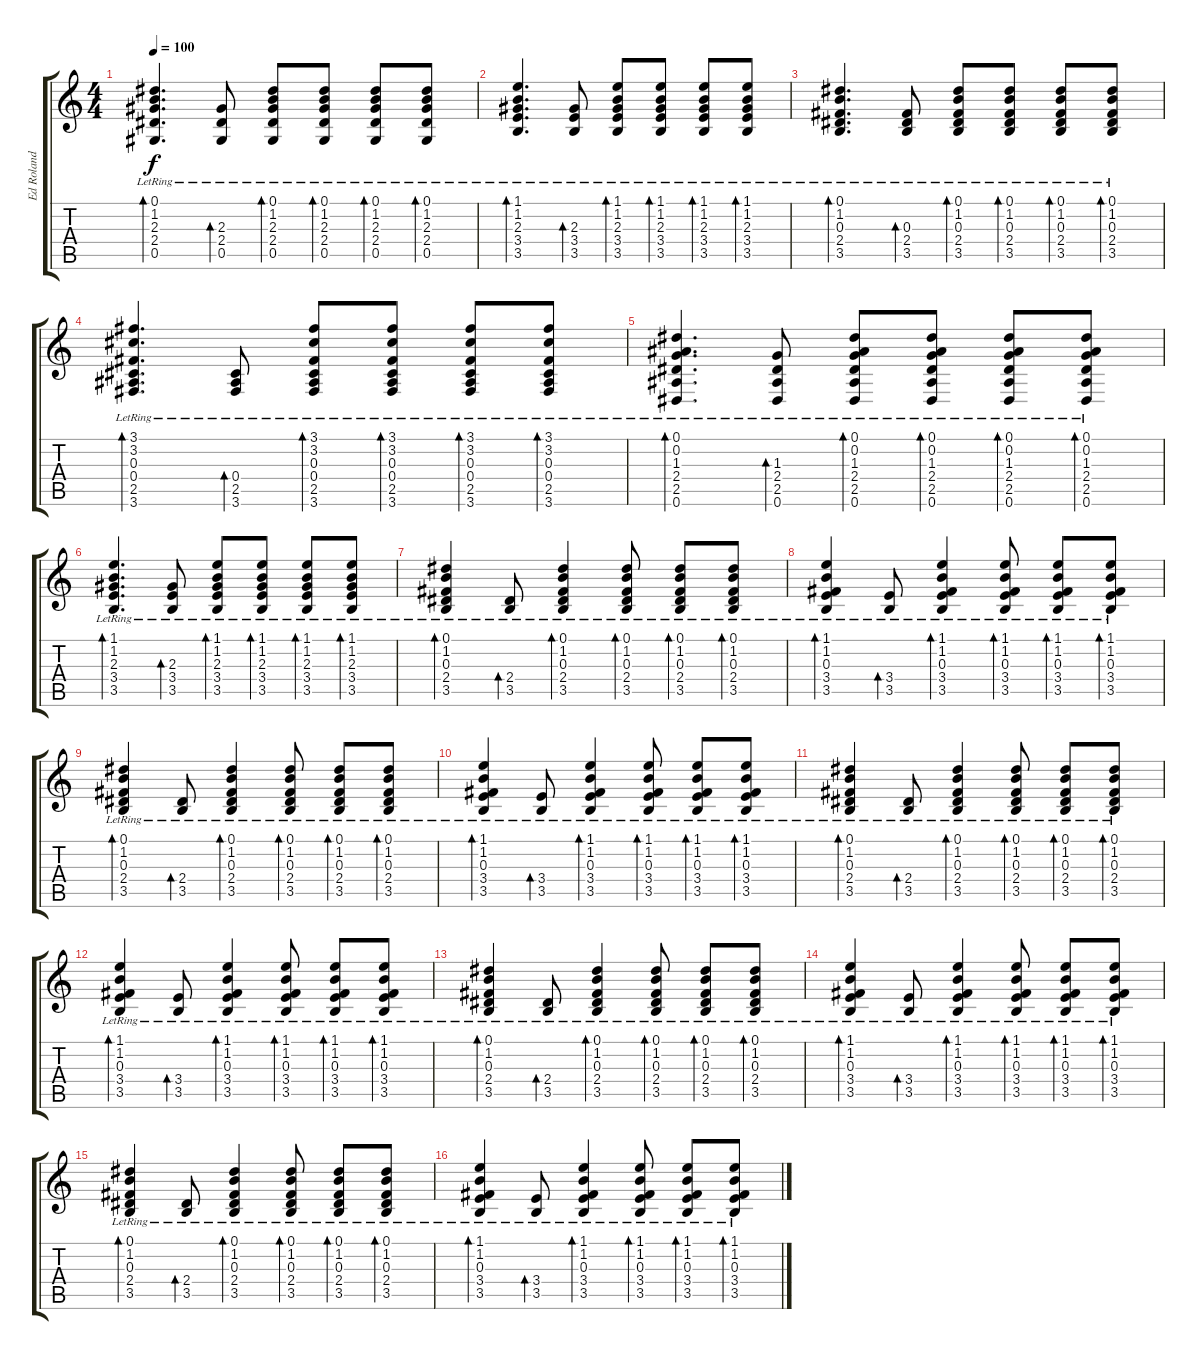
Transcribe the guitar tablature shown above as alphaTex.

\track ("Ed Roland" "Ed Roland") {instrument acousticguitarsteel}
\staff {score tabs}
\tuning (Eb4 Bb3 Gb3 Db3 Ab2 Eb2) {hide}
\ts (4 4)
\tempo 100
\clef g2
\ks c
(0.1{lr} 1.2{lr} 2.3{lr} 2.4{lr} 0.5{lr}).4{d bd 120 dy f} (2.3 2.4{lr} 0.5{lr}).8{bd 120} (0.1{lr} 1.2{lr} 2.3{lr} 2.4{lr} 0.5{lr}).8{bd 120} (0.1{lr} 1.2{lr} 2.3{lr} 2.4{lr} 0.5{lr}).8{bd 60} (0.1{lr} 1.2{lr} 2.3{lr} 2.4{lr} 0.5{lr}).8{bd 120} (0.1{lr} 1.2{lr} 2.3{lr} 2.4{lr} 0.5{lr}).8{bd 120} |
(1.1{lr} 1.2{lr} 2.3{lr} 3.4{lr} 3.5{lr}).4{d bd 120} (2.3 3.4{lr} 3.5{lr}).8{bd 120} (1.1{lr} 1.2{lr} 2.3{lr} 3.4{lr} 3.5{lr}).8{bd 120} (1.1{lr} 1.2{lr} 2.3{lr} 3.4{lr} 3.5{lr}).8{bd 60} (1.1{lr} 1.2{lr} 2.3{lr} 3.4{lr} 3.5{lr}).8{bd 120} (1.1{lr} 1.2{lr} 2.3{lr} 3.4{lr} 3.5{lr}).8{bd 120} |
(0.1{lr} 1.2{lr} 0.3{lr} 2.4{lr} 3.5{lr}).4{d bd 120} (0.3 2.4{lr} 3.5{lr}).8{bd 120} (0.1{lr} 1.2{lr} 0.3{lr} 2.4{lr} 3.5{lr}).8{bd 120} (0.1{lr} 1.2{lr} 0.3{lr} 2.4{lr} 3.5{lr}).8{bd 60} (0.1{lr} 1.2{lr} 0.3{lr} 2.4{lr} 3.5{lr}).8{bd 120} (0.1{lr} 1.2{lr} 0.3{lr} 2.4{lr} 3.5{lr}).8{bd 120} |
(3.1{lr} 3.2{lr} 0.3{lr} 0.4{lr} 2.5{lr} 3.6).4{d bd 120} (0.4{lr} 2.5{lr} 3.6).8{bd 120} (3.1{lr} 3.2{lr} 0.3{lr} 0.4{lr} 2.5{lr} 3.6).8{bd 120} (3.1{lr} 3.2{lr} 0.3{lr} 0.4{lr} 2.5{lr} 3.6).8{bd 120} (3.1{lr} 3.2{lr} 0.3{lr} 0.4{lr} 2.5{lr} 3.6).8{bd 60} (3.1{lr} 3.2{lr} 0.3{lr} 0.4{lr} 2.5{lr} 3.6).8{bd 120} |
(0.1{lr} 0.2{lr} 1.3{lr} 2.4{lr} 2.5{lr} 0.6).4{d bd 120} (1.3 2.4{lr} 2.5{lr} 0.6).8{bd 120} (0.1 0.2{lr} 1.3{lr} 2.4{lr} 2.5{lr} 0.6).8{bd 120} (0.1{lr} 0.2{lr} 1.3{lr} 2.4{lr} 2.5{lr} 0.6).8{bd 60} (0.1{lr} 0.2{lr} 1.3{lr} 2.4{lr} 2.5{lr} 0.6).8{bd 120} (0.1{lr} 0.2{lr} 1.3{lr} 2.4{lr} 2.5{lr} 0.6).8{bd 120} |
(1.1{lr} 1.2{lr} 2.3{lr} 3.4{lr} 3.5{lr}).4{d bd 120} (2.3 3.4{lr} 3.5{lr}).8{bd 120} (1.1{lr} 1.2{lr} 2.3{lr} 3.4{lr} 3.5{lr}).8{bd 120} (1.1{lr} 1.2{lr} 2.3{lr} 3.4{lr} 3.5{lr}).8{bd 60} (1.1{lr} 1.2{lr} 2.3{lr} 3.4{lr} 3.5{lr}).8{bd 120} (1.1{lr} 1.2{lr} 2.3{lr} 3.4{lr} 3.5{lr}).8{bd 120} |
(0.1{lr} 1.2{lr} 0.3{lr} 2.4{lr} 3.5{lr}).4{bd 120} (2.4{lr} 3.5{lr}).8{bd 120} (0.1{lr} 1.2{lr} 0.3{lr} 2.4{lr} 3.5{lr}).4{bd 120} (0.1{lr} 1.2{lr} 0.3{lr} 2.4{lr} 3.5{lr}).8{bd 60} (0.1{lr} 1.2{lr} 0.3{lr} 2.4{lr} 3.5{lr}).8{bd 60} (0.1{lr} 1.2{lr} 0.3{lr} 2.4{lr} 3.5{lr}).8{bd 60} |
(1.1{lr} 1.2{lr} 0.3{lr} 3.4{lr} 3.5{lr}).4{bd 120} (3.4{lr} 3.5{lr}).8{bd 120} (1.1{lr} 1.2{lr} 0.3{lr} 3.4{lr} 3.5{lr}).4{bd 120} (1.1{lr} 1.2{lr} 0.3{lr} 3.4{lr} 3.5{lr}).8{bd 60} (1.1{lr} 1.2{lr} 0.3{lr} 3.4{lr} 3.5{lr}).8{bd 60} (1.1{lr} 1.2{lr} 0.3{lr} 3.4{lr} 3.5{lr}).8{bd 60} |
(0.1{lr} 1.2{lr} 0.3{lr} 2.4{lr} 3.5{lr}).4{bd 120} (2.4{lr} 3.5{lr}).8{bd 120} (0.1{lr} 1.2{lr} 0.3{lr} 2.4{lr} 3.5{lr}).4{bd 120} (0.1{lr} 1.2{lr} 0.3{lr} 2.4{lr} 3.5{lr}).8{bd 60} (0.1{lr} 1.2{lr} 0.3{lr} 2.4{lr} 3.5{lr}).8{bd 60} (0.1{lr} 1.2{lr} 0.3{lr} 2.4{lr} 3.5{lr}).8{bd 60} |
(1.1{lr} 1.2{lr} 0.3{lr} 3.4{lr} 3.5{lr}).4{bd 120} (3.4{lr} 3.5{lr}).8{bd 120} (1.1{lr} 1.2{lr} 0.3{lr} 3.4{lr} 3.5{lr}).4{bd 120} (1.1{lr} 1.2{lr} 0.3{lr} 3.4{lr} 3.5{lr}).8{bd 60} (1.1{lr} 1.2{lr} 0.3{lr} 3.4{lr} 3.5{lr}).8{bd 60} (1.1{lr} 1.2{lr} 0.3{lr} 3.4{lr} 3.5{lr}).8{bd 60} |
(0.1{lr} 1.2{lr} 0.3{lr} 2.4{lr} 3.5{lr}).4{bd 120} (2.4{lr} 3.5{lr}).8{bd 120} (0.1{lr} 1.2{lr} 0.3{lr} 2.4{lr} 3.5{lr}).4{bd 120} (0.1{lr} 1.2{lr} 0.3{lr} 2.4{lr} 3.5{lr}).8{bd 60} (0.1{lr} 1.2{lr} 0.3{lr} 2.4{lr} 3.5{lr}).8{bd 60} (0.1{lr} 1.2{lr} 0.3{lr} 2.4{lr} 3.5{lr}).8{bd 60} |
(1.1{lr} 1.2{lr} 0.3{lr} 3.4{lr} 3.5{lr}).4{bd 120} (3.4{lr} 3.5{lr}).8{bd 120} (1.1{lr} 1.2{lr} 0.3{lr} 3.4{lr} 3.5{lr}).4{bd 120} (1.1{lr} 1.2{lr} 0.3{lr} 3.4{lr} 3.5{lr}).8{bd 60} (1.1{lr} 1.2{lr} 0.3{lr} 3.4{lr} 3.5{lr}).8{bd 60} (1.1{lr} 1.2{lr} 0.3{lr} 3.4{lr} 3.5{lr}).8{bd 60} |
(0.1{lr} 1.2{lr} 0.3{lr} 2.4{lr} 3.5{lr}).4{bd 120} (2.4{lr} 3.5{lr}).8{bd 120} (0.1{lr} 1.2{lr} 0.3{lr} 2.4{lr} 3.5{lr}).4{bd 120} (0.1{lr} 1.2{lr} 0.3{lr} 2.4{lr} 3.5{lr}).8{bd 60} (0.1{lr} 1.2{lr} 0.3{lr} 2.4{lr} 3.5{lr}).8{bd 60} (0.1{lr} 1.2{lr} 0.3{lr} 2.4{lr} 3.5{lr}).8{bd 60} |
(1.1{lr} 1.2{lr} 0.3{lr} 3.4{lr} 3.5{lr}).4{bd 120} (3.4{lr} 3.5{lr}).8{bd 120} (1.1{lr} 1.2{lr} 0.3{lr} 3.4{lr} 3.5{lr}).4{bd 120} (1.1{lr} 1.2{lr} 0.3{lr} 3.4{lr} 3.5{lr}).8{bd 60} (1.1{lr} 1.2{lr} 0.3{lr} 3.4{lr} 3.5{lr}).8{bd 60} (1.1{lr} 1.2{lr} 0.3{lr} 3.4{lr} 3.5{lr}).8{bd 60} |
(0.1{lr} 1.2{lr} 0.3{lr} 2.4{lr} 3.5{lr}).4{bd 120} (2.4{lr} 3.5{lr}).8{bd 120} (0.1{lr} 1.2{lr} 0.3{lr} 2.4{lr} 3.5{lr}).4{bd 120} (0.1{lr} 1.2{lr} 0.3{lr} 2.4{lr} 3.5{lr}).8{bd 60} (0.1{lr} 1.2{lr} 0.3{lr} 2.4{lr} 3.5{lr}).8{bd 60} (0.1{lr} 1.2{lr} 0.3{lr} 2.4{lr} 3.5{lr}).8{bd 60} |
(1.1{lr} 1.2{lr} 0.3{lr} 3.4{lr} 3.5{lr}).4{bd 120} (3.4{lr} 3.5{lr}).8{bd 120} (1.1{lr} 1.2{lr} 0.3{lr} 3.4{lr} 3.5{lr}).4{bd 120} (1.1{lr} 1.2{lr} 0.3{lr} 3.4{lr} 3.5{lr}).8{bd 60} (1.1{lr} 1.2{lr} 0.3{lr} 3.4{lr} 3.5{lr}).8{bd 60} (1.1{lr} 1.2{lr} 0.3{lr} 3.4{lr} 3.5{lr}).8{bd 60}
